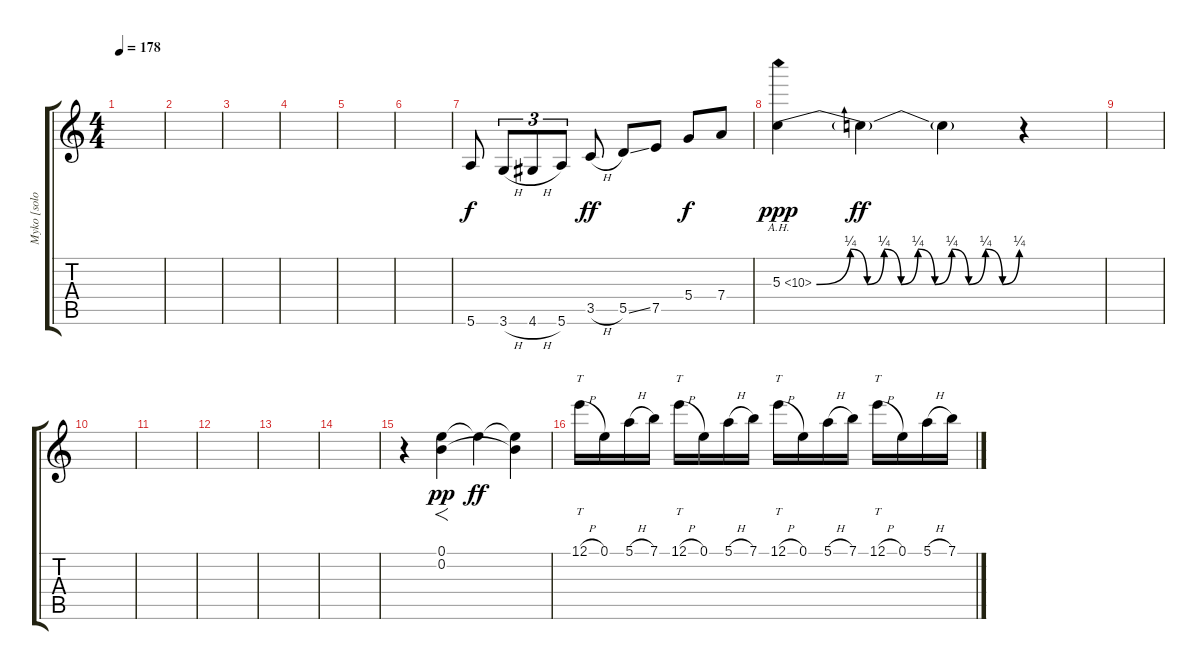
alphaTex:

\track ("Myko [solo]" "Myko [solo") {instrument overdrivenguitar}
\staff {score tabs}
\tuning (E4 B3 G3 D3 A2 E2) {hide}
\ts (4 4)
\tempo 178
\clef g2
\ks c
|
|
|
|
|
|
5.6.8 3.6{h}.8{tu (3 2)} 4.6{h}.8{tu (3 2)} 5.6.8{tu (3 2)} 3.5{h}.8{dy ff} 5.5{ss}.8 7.5.8 5.4.8{dy f} 7.4.8 |
5.3{be (custom 0 0 10 1 15 0 20 1 25 0 30 1 35 0 40 1 45 0 50 1 55 0 60 1) ah 5}.4{dy ppp} 5.3{t}.4{dy ff} 5.3{t}.4 r.4 |
|
|
|
|
|
|
r.4 (0.1 0.2).4{f dy pp} 0.1{t}.4{dy ff} (0.1{t} 0.2{t}).4 |
12.1{h}.16{tt} 0.1.16 5.1{h}.16 7.1.16 12.1{h}.16{tt} 0.1.16 5.1{h}.16 7.1.16 12.1{h}.16{tt} 0.1.16 5.1{h}.16 7.1.16 12.1{h}.16{tt} 0.1.16 5.1{h}.16 7.1.16
